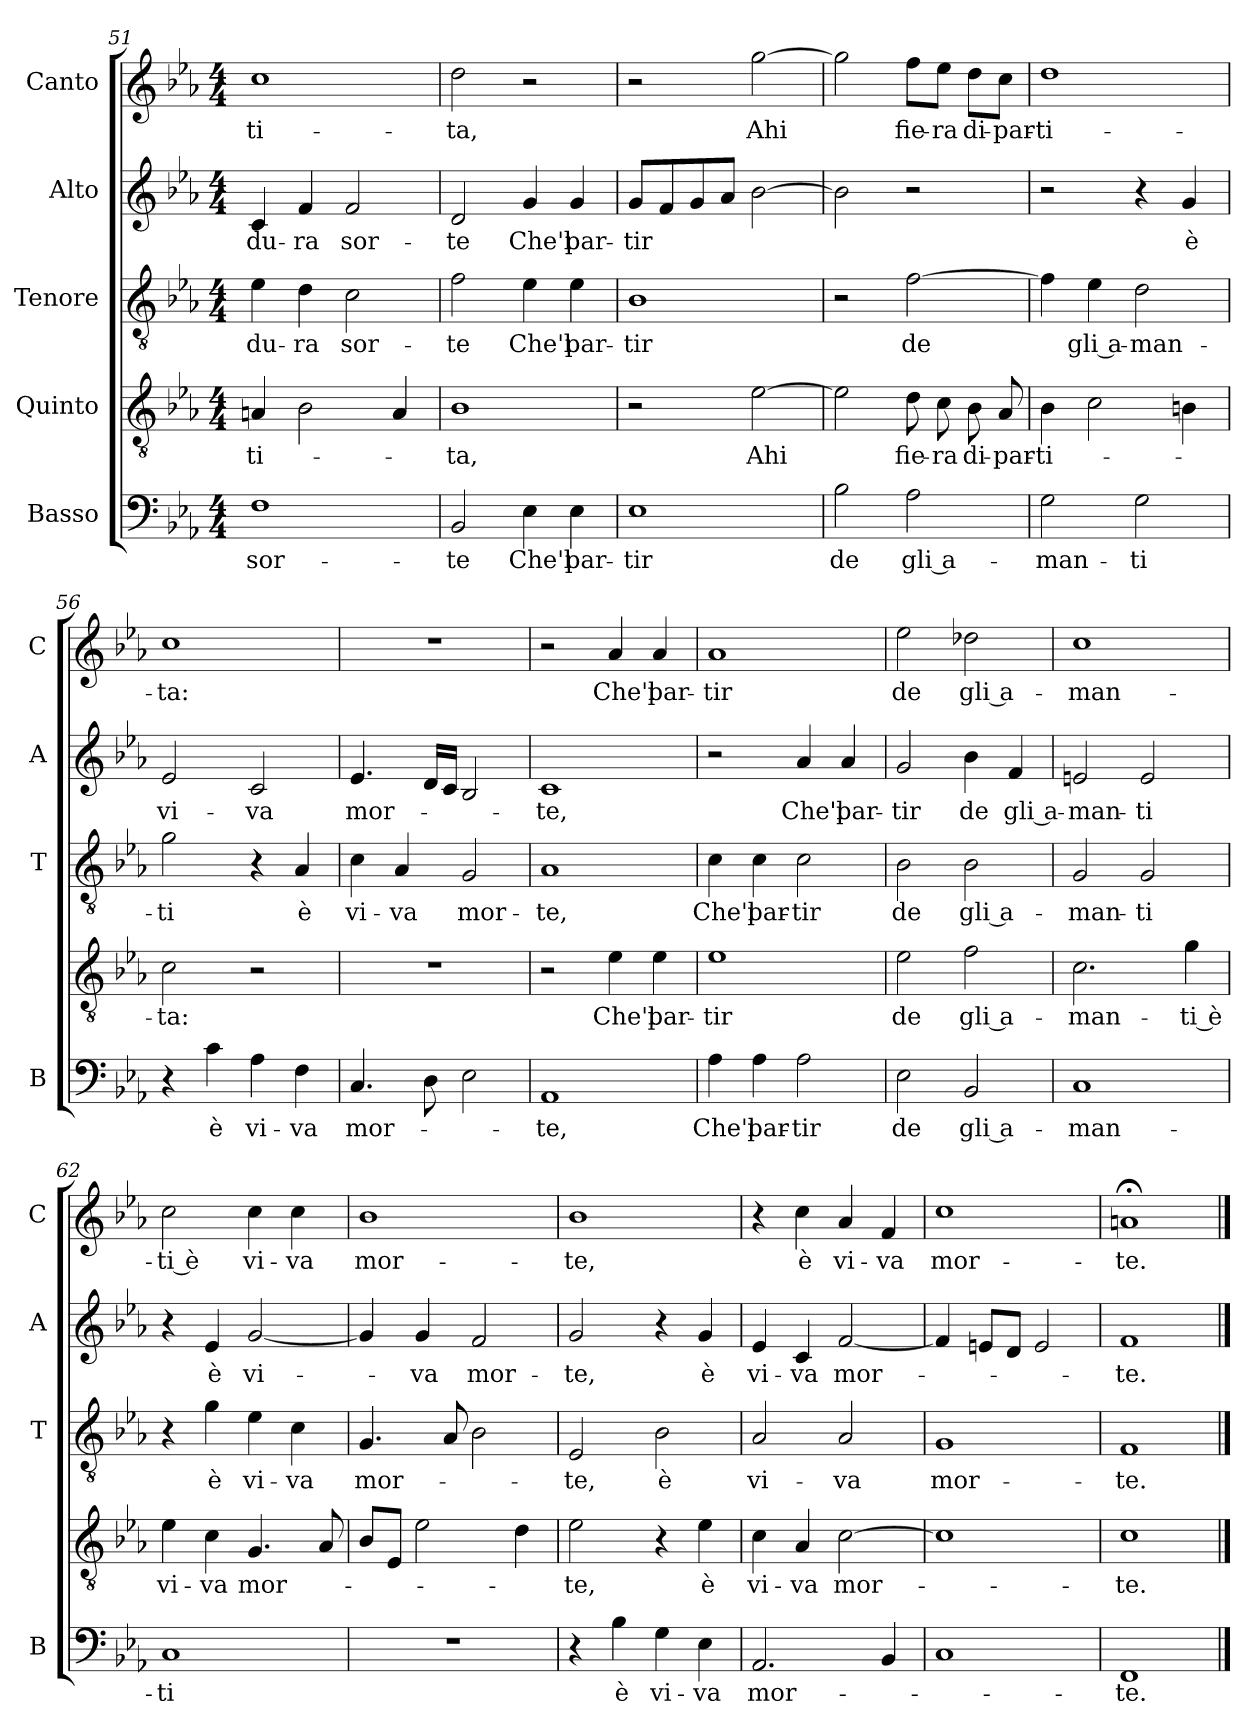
**kern	**text	**kern	**text	**kern	**text	**kern	**text	**kern	**text
*part5	*part5	*part4	*part4	*part3	*part3	*part2	*part2	*part1	*part1
*staff5	*staff5	*staff4	*staff4	*staff3	*staff3	*staff2	*staff2	*staff1	*staff1
*I"Basso	*	*I"Quinto	*	*I"Tenore	*	*I"Alto	*	*I"Canto	*
*I'B	*	*	*	*I'T	*	*I'A	*	*I'C	*
*clefF4	*	*clefGv2	*	*clefGv2	*	*clefG2	*	*clefG2	*
*k[b-e-a-]	*	*k[b-e-a-]	*	*k[b-e-a-]	*	*k[b-e-a-]	*	*k[b-e-a-]	*
*E-:	*	*E-:	*	*E-:	*	*E-:	*	*E-:	*
*M4/4	*	*M4/4	*	*M4/4	*	*M4/4	*	*M4/4	*
=51	=51	=51	=51	=51	=51	=51	=51	=51	=51
!	!LO:LY:b	!	!LO:LY:b	!	!LO:LY:b	!	!LO:LY:b	!	!LO:LY:b
1F	sor-	4An/	-ti-	4e-\	du-	4c/	du-	1cc	-ti-
!	!	!	!	!	!LO:LY:b	!	!LO:LY:b	!	!
.	.	2B-\	.	4d\	-ra	4f/	-ra	.	.
!	!	!	!	!	!LO:LY:b	!	!LO:LY:b	!	!
.	.	.	.	2c\	sor-	2f/	sor-	.	.
.	.	4A/	.	.	.	.	.	.	.
=52	=52	=52	=52	=52	=52	=52	=52	=52	=52
!	!LO:LY:b	!	!LO:LY:b	!	!LO:LY:b	!	!LO:LY:b	!	!LO:LY:b
2BB-/	-te	1B-	-ta,	2f\	-te	2d/	-te	2dd\	-ta,
!	!LO:LY:b	!	!	!	!LO:LY:b	!	!LO:LY:b	!	!
4E-\	Che'l	.	.	4e-\	Che'l	4g/	Che'l	2r	.
!	!LO:LY:b	!	!	!	!LO:LY:b	!	!LO:LY:b	!	!
4E-\	par-	.	.	4e-\	par-	4g/	par-	.	.
=53	=53	=53	=53	=53	=53	=53	=53	=53	=53
!	!LO:LY:b	!	!	!	!LO:LY:b	!	!LO:LY:b	!	!
1E-	-tir	2r	.	1B-	-tir	8g/L	-tir	2r	.
.	.	.	.	.	.	8f/	.	.	.
.	.	.	.	.	.	8g/	.	.	.
.	.	.	.	.	.	8a-/J	.	.	.
!	!	!	!LO:LY:b	!	!	!	!	!	!LO:LY:b
.	.	[2e-\	Ahi	.	.	[2b-\	.	[2gg\	Ahi
=54	=54	=54	=54	=54	=54	=54	=54	=54	=54
!	!LO:LY:b	!	!	!	!	!	!	!	!
2B-\	de	2e-\]	.	2r	.	2b-\]	.	2gg\]	.
!	!LO:LY:b	!	!LO:LY:b	!	!LO:LY:b	!	!	!	!LO:LY:b
2A-\	gli a-	8d\	fie-	[2f\	de	2r	.	8ff\L	fie-
!	!	!	!LO:LY:b	!	!	!	!	!	!LO:LY:b
.	.	8c\	-ra	.	.	.	.	8ee-\J	-ra
!	!	!	!LO:LY:b	!	!	!	!	!	!LO:LY:b
.	.	8B-\	di-	.	.	.	.	8dd\L	di-
!	!	!	!LO:LY:b	!	!	!	!	!	!LO:LY:b
.	.	8A-/	-par-	.	.	.	.	8cc\J	-par-
=55	=55	=55	=55	=55	=55	=55	=55	=55	=55
!	!LO:LY:b	!	!LO:LY:b	!	!	!	!	!	!LO:LY:b
2G\	-man-	4B-\	-ti-	4f\]	.	2r	.	1dd	-ti-
!	!	!	!	!	!LO:LY:b	!	!	!	!
.	.	2c\	.	4e-\	gli a-	.	.	.	.
!	!LO:LY:b	!	!	!	!LO:LY:b	!	!	!	!
2G\	-ti	.	.	2d\	-man-	4r	.	.	.
!	!	!	!	!	!	!	!LO:LY:b	!	!
.	.	4Bn\	.	.	.	4g/	è	.	.
!!LO:LB:g=z
=56	=56	=56	=56	=56	=56	=56	=56	=56	=56
!	!	!	!LO:LY:b	!	!LO:LY:b	!	!LO:LY:b	!	!LO:LY:b
4r	.	2c\	-ta:	2g\	-ti	2e-/	vi-	1cc	-ta:
!	!LO:LY:b	!	!	!	!	!	!	!	!
4c\	è	.	.	.	.	.	.	.	.
!	!LO:LY:b	!	!	!	!	!	!LO:LY:b	!	!
4A-\	vi-	2r	.	4r	.	2c/	-va	.	.
!	!LO:LY:b	!	!	!	!LO:LY:b	!	!	!	!
4F\	-va	.	.	4A-/	è	.	.	.	.
=57	=57	=57	=57	=57	=57	=57	=57	=57	=57
!	!LO:LY:b	!	!	!	!LO:LY:b	!	!LO:LY:b	!	!
4.C/	mor-	1r	.	4c\	vi-	4.e-/	mor-	1r	.
!	!	!	!	!	!LO:LY:b	!	!	!	!
.	.	.	.	4A-/	-va	.	.	.	.
8D\	.	.	.	.	.	16d/LL	.	.	.
.	.	.	.	.	.	16c/JJ	.	.	.
!	!	!	!	!	!LO:LY:b	!	!	!	!
2E-\	.	.	.	2G/	mor-	2B-/	.	.	.
=58	=58	=58	=58	=58	=58	=58	=58	=58	=58
!	!LO:LY:b	!	!	!	!LO:LY:b	!	!LO:LY:b	!	!
1AA-	-te,	2r	.	1A-	-te,	1c	-te,	2r	.
!	!	!	!LO:LY:b	!	!	!	!	!	!LO:LY:b
.	.	4e-\	Che'l	.	.	.	.	4a-/	Che'l
!	!	!	!LO:LY:b	!	!	!	!	!	!LO:LY:b
.	.	4e-\	par-	.	.	.	.	4a-/	par-
=59	=59	=59	=59	=59	=59	=59	=59	=59	=59
!	!LO:LY:b	!	!LO:LY:b	!	!LO:LY:b	!	!	!	!LO:LY:b
4A-\	Che'l	1e-	-tir	4c\	Che'l	2r	.	1a-	-tir
!	!LO:LY:b	!	!	!	!LO:LY:b	!	!	!	!
4A-\	par-	.	.	4c\	par-	.	.	.	.
!	!LO:LY:b	!	!	!	!LO:LY:b	!	!LO:LY:b	!	!
2A-\	-tir	.	.	2c\	-tir	4a-/	Che'l	.	.
!	!	!	!	!	!	!	!LO:LY:b	!	!
.	.	.	.	.	.	4a-/	par-	.	.
=60	=60	=60	=60	=60	=60	=60	=60	=60	=60
!	!LO:LY:b	!	!LO:LY:b	!	!LO:LY:b	!	!LO:LY:b	!	!LO:LY:b
2E-\	de	2e-\	de	2B-\	de	2g/	-tir	2ee-\	de
!	!LO:LY:b	!	!LO:LY:b	!	!LO:LY:b	!	!LO:LY:b	!	!LO:LY:b
2BB-/	gli a-	2f\	gli a-	2B-\	gli a-	4b-\	de	2dd-X\	gli a-
!	!	!	!	!	!	!	!LO:LY:b	!	!
.	.	.	.	.	.	4f/	gli a-	.	.
=61	=61	=61	=61	=61	=61	=61	=61	=61	=61
!	!LO:LY:b	!	!LO:LY:b	!	!LO:LY:b	!	!LO:LY:b	!	!LO:LY:b
1C	-man-	2.c\	-man-	2G/	-man-	2en/	-man-	1cc	-man-
!	!	!	!	!	!LO:LY:b	!	!LO:LY:b	!	!
.	.	.	.	2G/	-ti	2e/	-ti	.	.
!	!	!	!LO:LY:b	!	!	!	!	!	!
.	.	4g\	-ti è	.	.	.	.	.	.
=62	=62	=62	=62	=62	=62	=62	=62	=62	=62
!	!LO:LY:b	!	!LO:LY:b	!	!	!	!	!	!LO:LY:b
1C	-ti	4e-\	vi-	4r	.	4r	.	2cc\	-ti è
!	!	!	!LO:LY:b	!	!LO:LY:b	!	!LO:LY:b	!	!
.	.	4c\	-va	4g\	è	4e-/	è	.	.
!	!	!	!LO:LY:b	!	!LO:LY:b	!	!LO:LY:b	!	!LO:LY:b
.	.	4.G/	mor-	4e-\	vi-	[2g/	vi-	4cc\	vi-
!	!	!	!	!	!LO:LY:b	!	!	!	!LO:LY:b
.	.	.	.	4c\	-va	.	.	4cc\	-va
.	.	8A-/	.	.	.	.	.	.	.
!!LO:PB:g=z
=63	=63	=63	=63	=63	=63	=63	=63	=63	=63
!	!	!	!	!	!LO:LY:b	!	!	!	!LO:LY:b
1r	.	8B-/L	.	4.G/	mor-	4g/]	.	1b-	mor-
.	.	8E-/J	.	.	.	.	.	.	.
!	!	!	!	!	!	!	!LO:LY:b	!	!
.	.	2e-\	.	.	.	4g/	-va	.	.
.	.	.	.	8A-/	.	.	.	.	.
!	!	!	!	!	!	!	!LO:LY:b	!	!
.	.	.	.	2B-\	.	2f/	mor-	.	.
.	.	4d\	.	.	.	.	.	.	.
=64	=64	=64	=64	=64	=64	=64	=64	=64	=64
!	!	!	!LO:LY:b	!	!LO:LY:b	!	!LO:LY:b	!	!LO:LY:b
4r	.	2e-\	-te,	2E-/	-te,	2g/	-te,	1b-	-te,
!	!LO:LY:b	!	!	!	!	!	!	!	!
4B-\	è	.	.	.	.	.	.	.	.
!	!LO:LY:b	!	!	!	!LO:LY:b	!	!	!	!
4G\	vi-	4r	.	2B-\	è	4r	.	.	.
!	!LO:LY:b	!	!LO:LY:b	!	!	!	!LO:LY:b	!	!
4E-\	-va	4e-\	è	.	.	4g/	è	.	.
=65	=65	=65	=65	=65	=65	=65	=65	=65	=65
!	!LO:LY:b	!	!LO:LY:b	!	!LO:LY:b	!	!LO:LY:b	!	!
2.AA-/	mor-	4c\	vi-	2A-/	vi-	4e-/	vi-	4r	.
!	!	!	!LO:LY:b	!	!	!	!LO:LY:b	!	!LO:LY:b
.	.	4A-/	-va	.	.	4c/	-va	4cc\	è
!	!	!	!LO:LY:b	!	!LO:LY:b	!	!LO:LY:b	!	!LO:LY:b
.	.	[2c\	mor-	2A-/	-va	[2f/	mor-	4a-/	vi-
!	!	!	!	!	!	!	!	!	!LO:LY:b
4BB-/	.	.	.	.	.	.	.	4f/	-va
=66	=66	=66	=66	=66	=66	=66	=66	=66	=66
!	!	!	!	!	!LO:LY:b	!	!	!	!LO:LY:b
1C	.	1c]	.	1G	mor-	4f/]	.	1cc	mor-
.	.	.	.	.	.	8en/L	.	.	.
.	.	.	.	.	.	8d/J	.	.	.
.	.	.	.	.	.	2e/	.	.	.
=67	=67	=67	=67	=67	=67	=67	=67	=67	=67
!	!LO:LY:b	!	!LO:LY:b	!	!LO:LY:b	!	!LO:LY:b	!	!LO:LY:b
1FF	-te.	1c	-te.	1F	-te.	1f	-te.	1an;<	-te.
==	==	==	==	==	==	==	==	==	==
*-	*-	*-	*-	*-	*-	*-	*-	*-	*-
